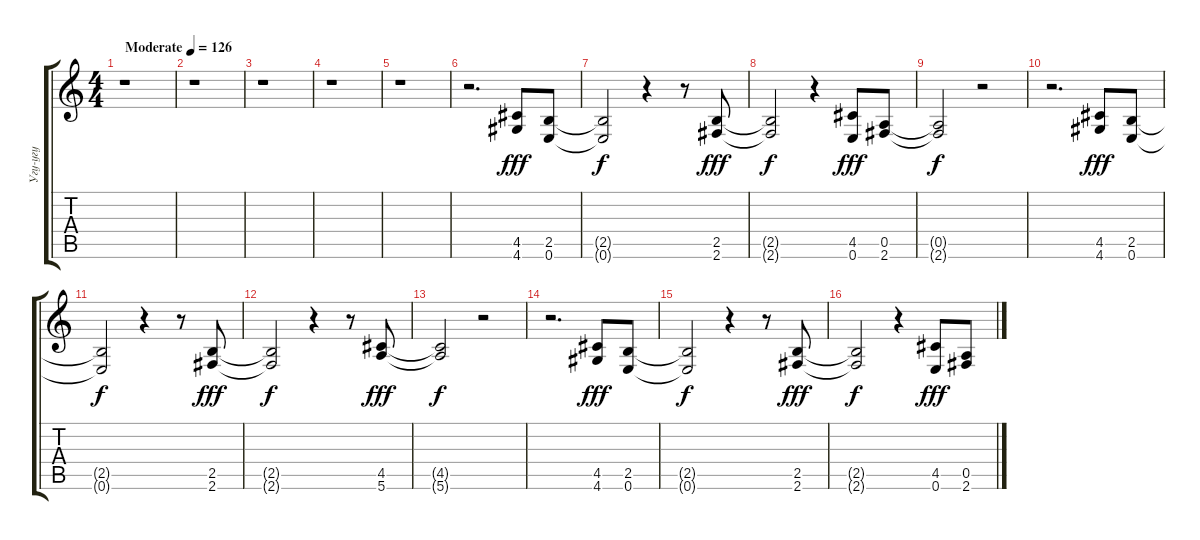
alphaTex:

\track ("Угу-угу" "Угу-угу") {instrument slapbass2}
\staff {score tabs}
\tuning (E4 B3 G3 D3 A2 E2) {hide}
\ts (4 4)
\tempo (126 "Moderate")
\clef g2
\ks c
r.1{dy fff instrument slapbass2} |
r.1 |
r.1 |
r.1 |
r.1 |
r.2{d} (4.5 4.6).8 (2.5 0.6).8 |
(2.5{t} 0.6{t}).2{dy f} r.4 r.8 (2.5 2.6).8{dy fff} |
(2.5{t} 2.6{t}).2{dy f} r.4 (4.5 0.6).8{dy fff} (0.5 2.6).8 |
(0.5{t} 2.6{t}).2{dy f} r.2 |
r.2{d} (4.5 4.6).8{dy fff} (2.5 0.6).8 |
(2.5{t} 0.6{t}).2{dy f} r.4 r.8 (2.5 2.6).8{dy fff} |
(2.5{t} 2.6{t}).2{dy f} r.4 r.8 (4.5 5.6).8{dy fff} |
(4.5{t} 5.6{t}).2{dy f} r.2 |
r.2{d} (4.5 4.6).8{dy fff} (2.5 0.6).8 |
(2.5{t} 0.6{t}).2{dy f} r.4 r.8 (2.5 2.6).8{dy fff} |
(2.5{t} 2.6{t}).2{dy f} r.4 (4.5 0.6).8{dy fff} (0.5 2.6).8
